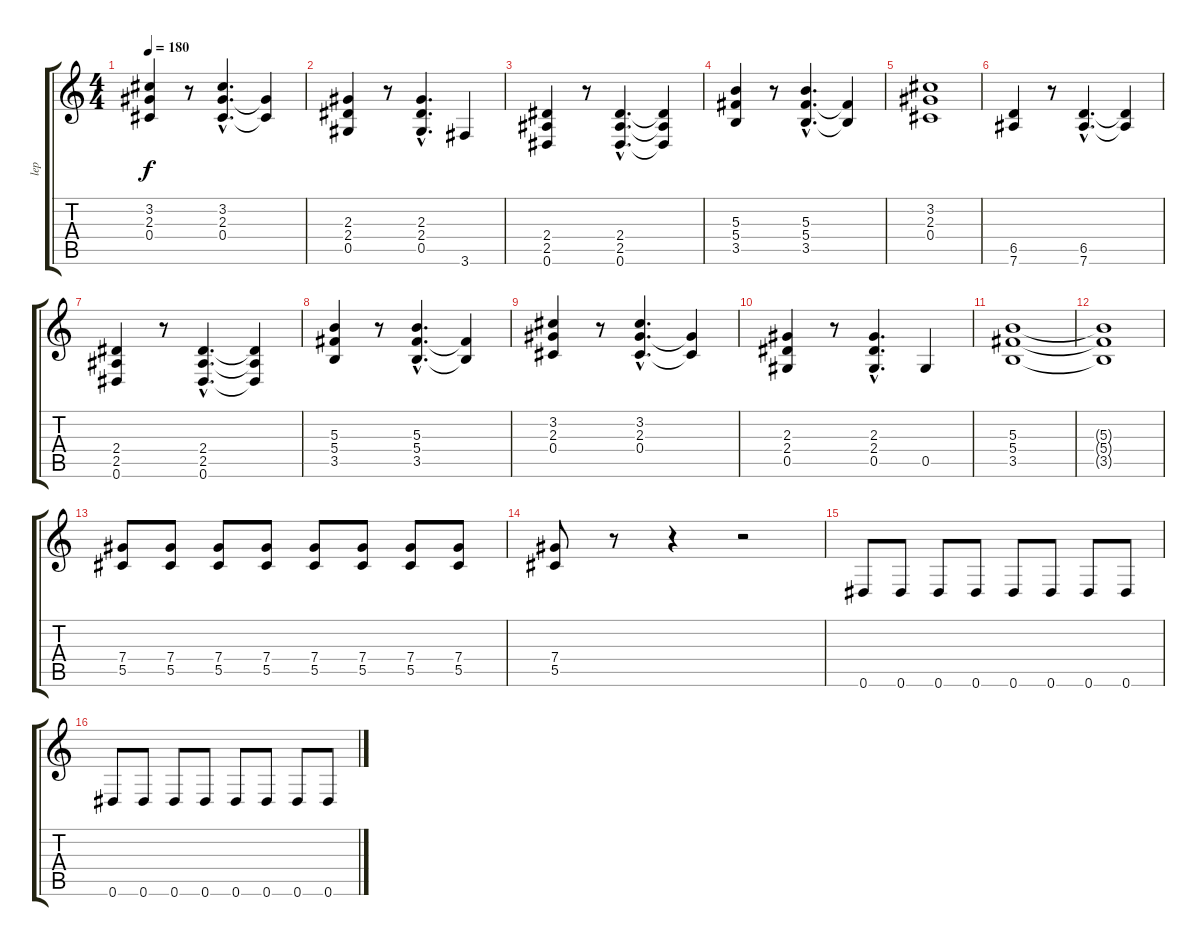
\track ("lep" "lep") {instrument distortionguitar}
\staff {score tabs}
\tuning (Eb4 Bb3 Gb3 Db3 Ab2 Eb2) {hide}
\ts (4 4)
\tempo 180
\clef g2
\ks c
(3.2 2.3 0.4).4{dy f} r.8 (3.2{hac} 2.3{hac} 0.4{hac}).4{d} (2.3{t} 0.4{t}).4 |
(2.3 2.4 0.5).4 r.8 (2.3{hac} 2.4{hac} 0.5{hac}).4{d} 3.6.4 |
(2.4 2.5 0.6).4 r.8 (2.4{hac} 2.5{hac} 0.6{hac}).4{d} (2.4{t} 2.5{t} 0.6{t}).4 |
(5.3 5.4 3.5).4 r.8 (5.3{hac} 5.4{hac} 3.5{hac}).4{d} (5.4{t} 3.5{t}).4 |
(3.2 2.3 0.4).1 |
(6.5 7.6).4 r.8 (6.5{hac} 7.6{hac}).4{d} (6.5{t} 7.6{t}).4 |
(2.4 2.5 0.6).4 r.8 (2.4{hac} 2.5{hac} 0.6{hac}).4{d} (2.4{t} 2.5{t} 0.6{t}).4 |
(5.3 5.4 3.5).4 r.8 (5.3{hac} 5.4{hac} 3.5{hac}).4{d} (5.4{t} 3.5{t}).4 |
(3.2 2.3 0.4).4 r.8 (3.2{hac} 2.3{hac} 0.4{hac}).4{d} (2.3{t} 0.4{t}).4 |
(2.3 2.4 0.5).4 r.8 (2.3{hac} 2.4{hac} 0.5{hac}).4{d} 0.5.4 |
(5.3 5.4 3.5).1 |
(5.3{t} 5.4{t} 3.5{t}).1 |
(7.4 5.5).8 (7.4 5.5).8 (7.4 5.5).8 (7.4 5.5).8 (7.4 5.5).8 (7.4 5.5).8 (7.4 5.5).8 (7.4 5.5).8 |
(7.4 5.5).8 r.8 r.4 r.2 |
0.6.8 0.6.8 0.6.8 0.6.8 0.6.8 0.6.8 0.6.8 0.6.8 |
0.6.8 0.6.8 0.6.8 0.6.8 0.6.8 0.6.8 0.6.8 0.6.8
